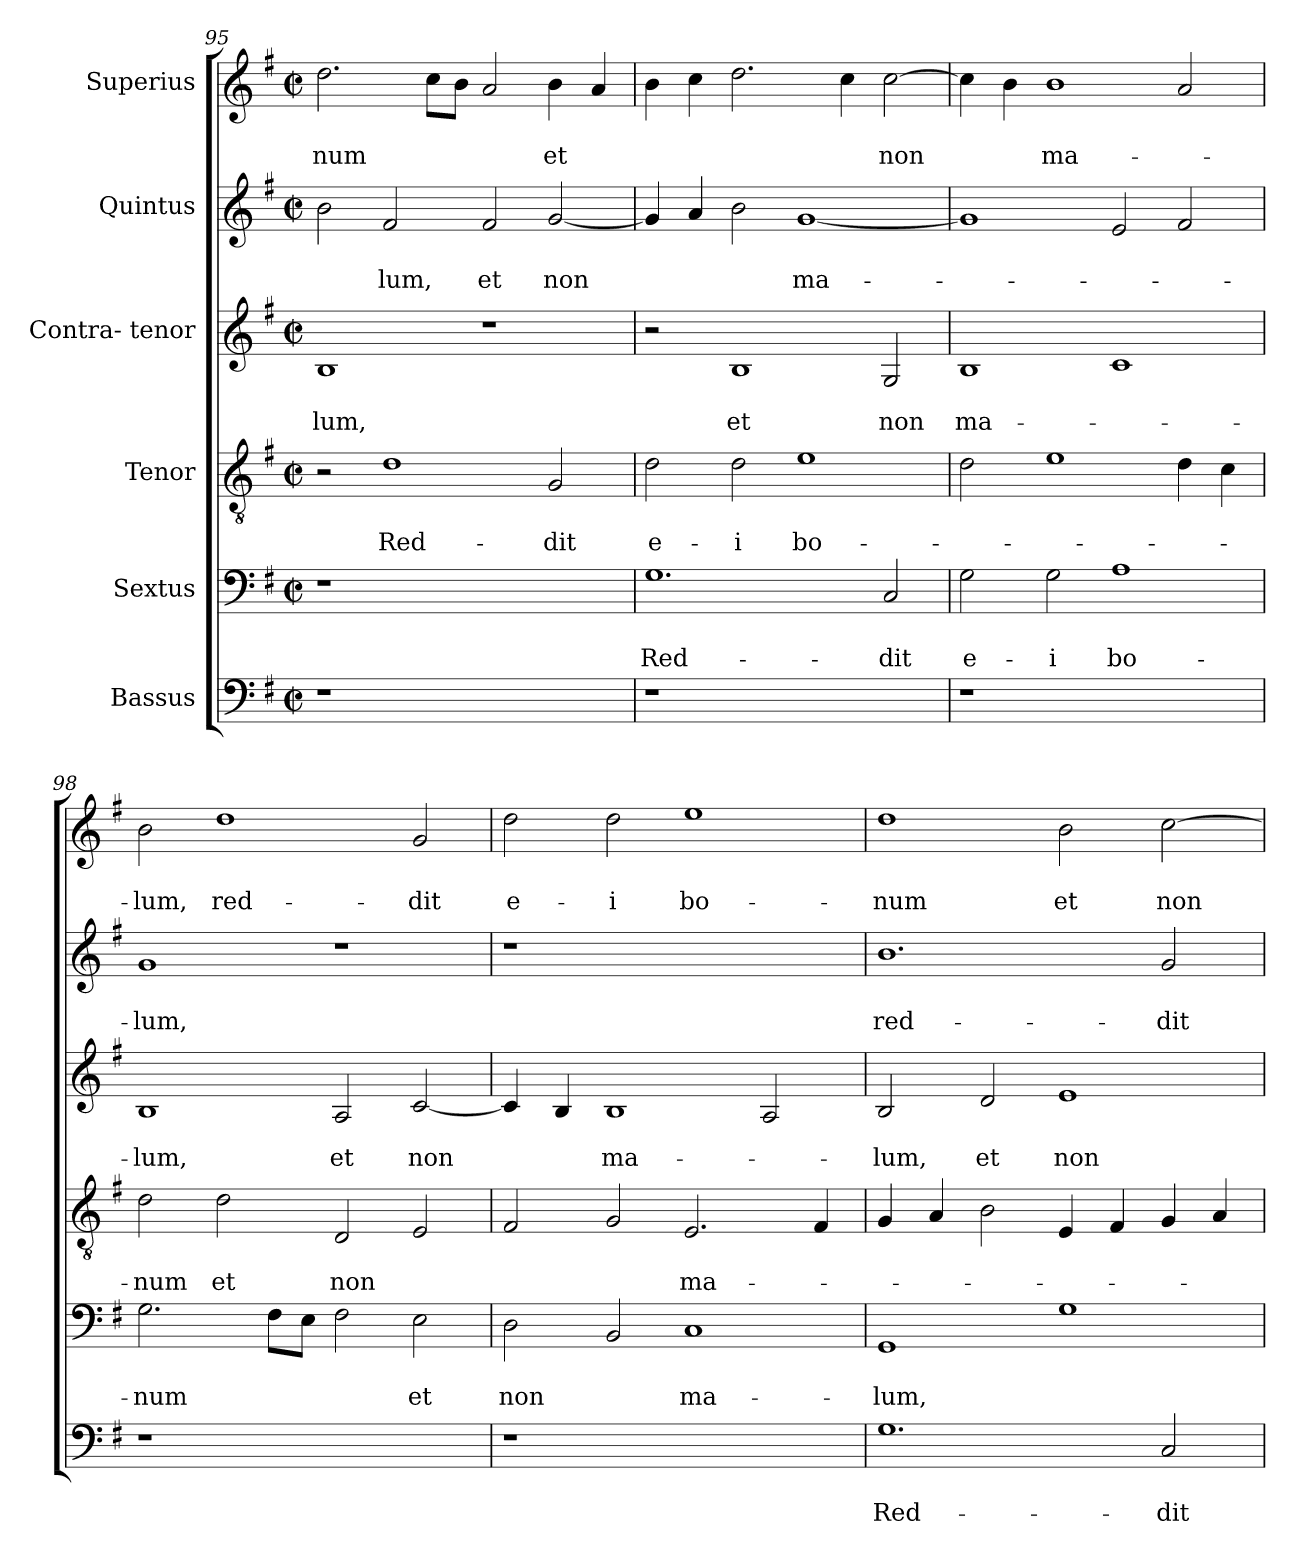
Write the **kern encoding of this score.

**kern	**text	**text	**kern	**text	**text	**kern	**text	**text	**kern	**text	**text	**kern	**text	**text	**kern	**text	**text
*part6	*part6	*part6	*part5	*part5	*part5	*part4	*part4	*part4	*part3	*part3	*part3	*part2	*part2	*part2	*part1	*part1	*part1
*staff6	*staff6	*staff6	*staff5	*staff5	*staff5	*staff4	*staff4	*staff4	*staff3	*staff3	*staff3	*staff2	*staff2	*staff2	*staff1	*staff1	*staff1
*I"Bassus	*	*	*I"Sextus	*	*	*I"Tenor	*	*	*I"Contra- tenor	*	*	*I"Quintus	*	*	*I"Superius	*	*
!!LO:LB:g=z
*clefF4	*	*	*clefF4	*	*	*clefGv2	*	*	*clefG2	*	*	*clefG2	*	*	*clefG2	*	*
*k[f#]	*	*	*k[f#]	*	*	*k[f#]	*	*	*k[f#]	*	*	*k[f#]	*	*	*k[f#]	*	*
*G:	*	*	*G:	*	*	*G:	*	*	*G:	*	*	*G:	*	*	*G:	*	*
*M2/2	*	*	*M2/2	*	*	*M2/2	*	*	*M2/2	*	*	*M2/2	*	*	*M2/2	*	*
*met(c|)	*	*	*met(c|)	*	*	*met(c|)	*	*	*met(c|)	*	*	*met(c|)	*	*	*met(c|)	*	*
=95	=95	=95	=95	=95	=95	=95	=95	=95	=95	=95	=95	=95	=95	=95	=95	=95	=95
!	!	!	!	!	!	!	!	!	!	!	!LO:LY:b	!	!	!	!	!	!LO:LY:b
1r	.	.	1r	.	.	2r	.	.	1B	.	-lum,	2b\	.	.	2.dd\	.	-num
!	!	!	!	!	!	!	!	!LO:LY:b	!	!	!	!	!	!LO:LY:b	!	!	!
.	.	.	.	.	.	1d	.	Red-	.	.	.	2f#/	.	-lum,	.	.	.
.	.	.	.	.	.	.	.	.	.	.	.	.	.	.	8cc\L	.	.
.	.	.	.	.	.	.	.	.	.	.	.	.	.	.	8b\J	.	.
!	!	!	!	!	!	!	!	!	!	!	!	!	!	!LO:LY:b	!	!	!
1ryy	.	.	1ryy	.	.	.	.	.	1r	.	.	2f#/	.	et	2a/	.	.
!	!	!	!	!	!	!	!	!LO:LY:b	!	!	!	!	!	!LO:LY:b	!	!	!LO:LY:b
.	.	.	.	.	.	2G/	.	-dit	.	.	.	[2g/	.	non	4b\	.	et
.	.	.	.	.	.	.	.	.	.	.	.	.	.	.	4a/	.	.
=96	=96	=96	=96	=96	=96	=96	=96	=96	=96	=96	=96	=96	=96	=96	=96	=96	=96
!	!	!	!	!	!LO:LY:b	!	!	!LO:LY:b	!	!	!	!	!	!	!	!	!
1r	.	.	1.G	.	Red-	2d\	.	e-	2r	.	.	4g/]	.	.	4b\	.	.
.	.	.	.	.	.	.	.	.	.	.	.	4a/	.	.	4cc\	.	.
!	!	!	!	!	!	!	!	!LO:LY:b	!	!	!LO:LY:b	!	!	!	!	!	!
.	.	.	.	.	.	2d\	.	-i	1B	.	et	2b\	.	.	2.dd\	.	.
!	!	!	!	!	!	!	!	!LO:LY:b	!	!	!	!	!	!LO:LY:b	!	!	!
1ryy	.	.	.	.	.	1e	.	bo-	.	.	.	[1g	.	ma-	.	.	.
.	.	.	.	.	.	.	.	.	.	.	.	.	.	.	4cc\	.	.
!	!	!	!	!	!LO:LY:b	!	!	!	!	!	!LO:LY:b	!	!	!	!	!	!LO:LY:b
.	.	.	2C/	.	-dit	.	.	.	2G/	.	non	.	.	.	[2cc\	.	non
=97	=97	=97	=97	=97	=97	=97	=97	=97	=97	=97	=97	=97	=97	=97	=97	=97	=97
!	!	!	!	!	!LO:LY:b	!	!	!	!	!	!LO:LY:b	!	!	!	!	!	!
1r	.	.	2G\	.	e-	2d\	.	.	1B	.	ma-	1g]	.	.	4cc\]	.	.
.	.	.	.	.	.	.	.	.	.	.	.	.	.	.	4b\	.	.
!	!	!	!	!	!LO:LY:b	!	!	!	!	!	!	!	!	!	!	!	!LO:LY:b
.	.	.	2G\	.	-i	1e	.	.	.	.	.	.	.	.	1b	.	ma-
!	!	!	!	!	!LO:LY:b	!	!	!	!	!	!	!	!	!	!	!	!
1ryy	.	.	1A	.	bo-	.	.	.	1c	.	.	2e/	.	.	.	.	.
.	.	.	.	.	.	4d\	.	.	.	.	.	2f#/	.	.	2a/	.	.
.	.	.	.	.	.	4c\	.	.	.	.	.	.	.	.	.	.	.
=98	=98	=98	=98	=98	=98	=98	=98	=98	=98	=98	=98	=98	=98	=98	=98	=98	=98
!	!	!	!	!	!LO:LY:b	!	!	!LO:LY:b	!	!	!LO:LY:b	!	!	!LO:LY:b	!	!	!LO:LY:b
1r	.	.	2.G\	.	-num	2d\	.	-num	1B	.	-lum,	1g	.	-lum,	2b\	.	-lum,
!	!	!	!	!	!	!	!	!LO:LY:b	!	!	!	!	!	!	!	!	!LO:LY:b
.	.	.	.	.	.	2d\	.	et	.	.	.	.	.	.	1dd	.	red-
.	.	.	8F#\L	.	.	.	.	.	.	.	.	.	.	.	.	.	.
.	.	.	8E\J	.	.	.	.	.	.	.	.	.	.	.	.	.	.
!	!	!	!	!	!	!	!	!LO:LY:b	!	!	!LO:LY:b	!	!	!	!	!	!
1ryy	.	.	2F#\	.	.	2D/	.	non	2A/	.	et	1r	.	.	.	.	.
!	!	!	!	!	!LO:LY:b	!	!	!	!	!	!LO:LY:b	!	!	!	!	!	!LO:LY:b
.	.	.	2E\	.	et	2E/	.	.	[2c/	.	non	.	.	.	2g/	.	-dit
=99	=99	=99	=99	=99	=99	=99	=99	=99	=99	=99	=99	=99	=99	=99	=99	=99	=99
!	!	!	!	!	!LO:LY:b	!	!	!	!	!	!	!	!	!	!	!	!LO:LY:b
1r	.	.	2D\	.	non	2F#/	.	.	4c/]	.	.	1r	.	.	2dd\	.	e-
.	.	.	.	.	.	.	.	.	4B/	.	.	.	.	.	.	.	.
!	!	!	!	!	!	!	!	!	!	!	!LO:LY:b	!	!	!	!	!	!LO:LY:b
.	.	.	2BB/	.	.	2G/	.	.	1B	.	ma-	.	.	.	2dd\	.	-i
!	!	!	!	!	!LO:LY:b	!	!	!LO:LY:b	!	!	!	!	!	!	!	!	!LO:LY:b
1ryy	.	.	1C	.	ma-	2.E/	.	ma-	.	.	.	1ryy	.	.	1ee	.	bo-
.	.	.	.	.	.	.	.	.	2A/	.	.	.	.	.	.	.	.
.	.	.	.	.	.	4F#/	.	.	.	.	.	.	.	.	.	.	.
!!LO:LB:g=z
=100	=100	=100	=100	=100	=100	=100	=100	=100	=100	=100	=100	=100	=100	=100	=100	=100	=100
!	!	!LO:LY:b	!	!	!LO:LY:b	!	!	!	!	!	!LO:LY:b	!	!	!LO:LY:b	!	!	!LO:LY:b
1.G	.	Red-	1GG	.	-lum,	4G/	.	.	2B/	.	-lum,	1.b	.	red-	1dd	.	-num
.	.	.	.	.	.	4A/	.	.	.	.	.	.	.	.	.	.	.
!	!	!	!	!	!	!	!	!	!	!	!LO:LY:b	!	!	!	!	!	!
.	.	.	.	.	.	2B\	.	.	2d/	.	et	.	.	.	.	.	.
!	!	!	!	!	!	!	!	!	!	!	!LO:LY:b	!	!	!	!	!	!LO:LY:b
.	.	.	1G	.	.	4E/	.	.	1e	.	non-	.	.	.	2b\	.	et
.	.	.	.	.	.	4F#/	.	.	.	.	.	.	.	.	.	.	.
!	!	!LO:LY:b	!	!	!	!	!	!	!	!	!	!	!	!LO:LY:b	!	!	!LO:LY:b
2C/	.	-dit	.	.	.	4G/	.	.	.	.	.	2g/	.	-dit	[2cc\	.	non
.	.	.	.	.	.	4A/	.	.	.	.	.	.	.	.	.	.	.
=	=	=	=	=	=	=	=	=	=	=	=	=	=	=	=	=	=
*-	*-	*-	*-	*-	*-	*-	*-	*-	*-	*-	*-	*-	*-	*-	*-	*-	*-
